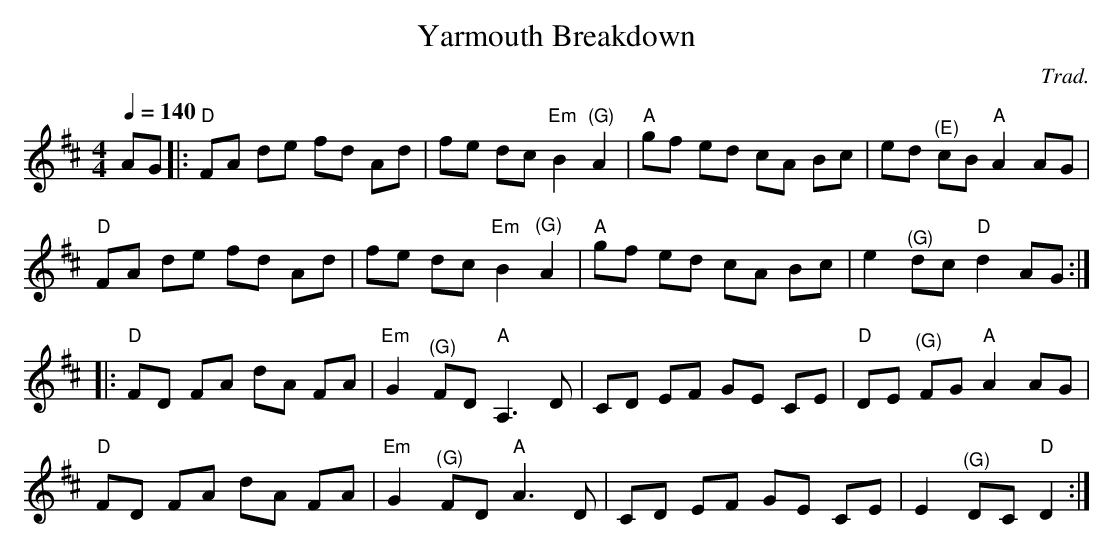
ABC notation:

X:1
T:Yarmouth Breakdown
C:Trad.
M:4/4
L:1/8
Q:1/4=140
K:D
AG|:"D"FA de fd Ad|fe dc"Em"B2"^(G)"A2|"A"gf ed cA Bc|ed "^(E)"cB "A"A2 AG|
"D"FA de fd Ad|fe dc "Em"B2"^(G)"A2|"A"gf ed cA Bc|e2"^(G)"dc "D"d2AG:|]
|:"D"FD FA dA FA|"Em"G2"^(G)"FD "A"A,3D|CD EF GE CE|"D"DE "^(G)"FG "A"A2AG|
"D"FD FA dA FA|"Em"G2"^(G)"FD "A"A3D|CD EF GE CE|E2"^(G)"DC "D"D2:|]
